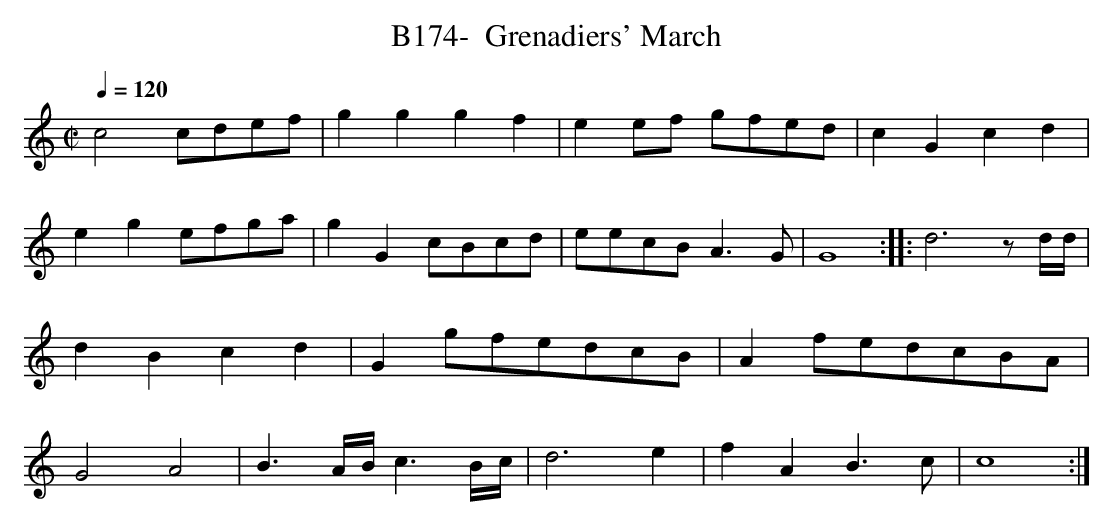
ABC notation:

X:1
T:B174-  Grenadiers' March
Q:1/4=120
L:1/4
M:C|
K:C
c2c/2d/2e/2f/2|gggf|ee/2f/2 g/2f/2e/2d/2|cGcd|\
ege/2f/2g/2a/2|gGc/2B/2c/2d/2|e/2e/2c/2B/2A3/2G/2|G4::\
d3z/2d/4d/4|dBcd|Gg/2f/2e/2d/2c/2B/2|\
Af/2e/2d/2c/2B/2A/2|G2A2|B3/2A/4B/4c3/2B/4c/4|\
d3e|fAB3/2c/2|c4:|]
